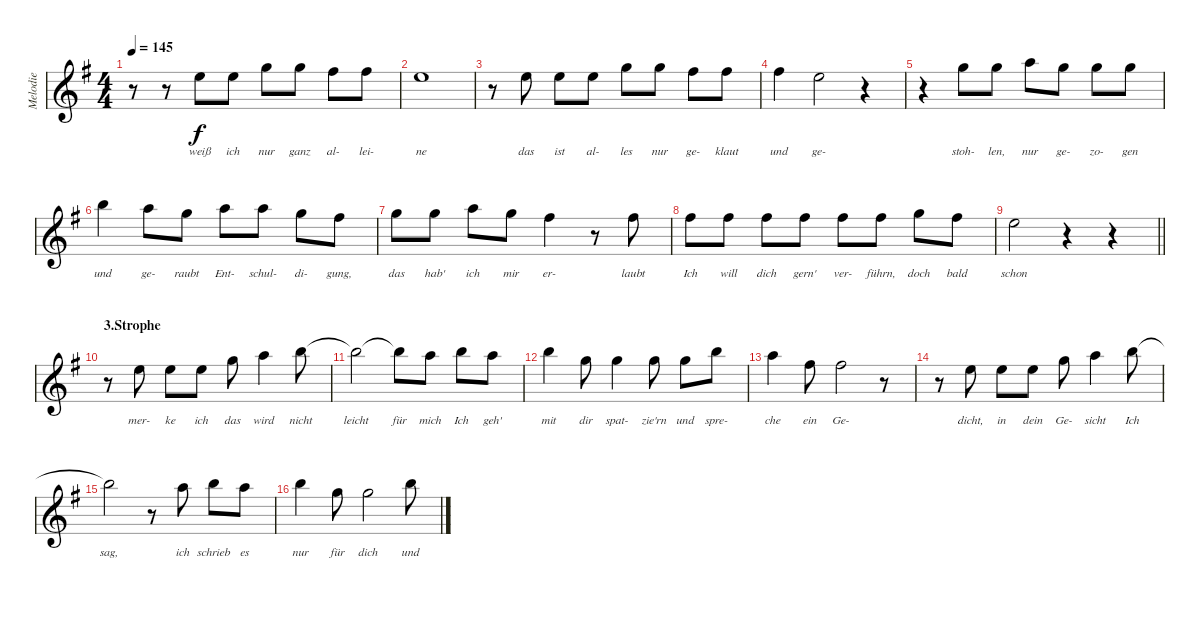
\track ("Melodie" "Melodie") {instrument electricguitarjazz}
\staff {score}
\tuning (E5 B4 G4 D4 A3 E3 A2) {hide}
\ts (4 4)
\tempo 145
\clef g2
\ks eminor
r.8{dy f} r.8 2.4.8{lyrics (0 "weiß") lyrics (1 "") lyrics (2 "") lyrics (3 "") lyrics (4 "")} 2.4.8{lyrics (0 "ich") lyrics (1 "") lyrics (2 "") lyrics (3 "") lyrics (4 "")} 0.3.8{lyrics (0 "nur") lyrics (1 "") lyrics (2 "") lyrics (3 "") lyrics (4 "")} 0.3.8{lyrics (0 "ganz") lyrics (1 "") lyrics (2 "") lyrics (3 "") lyrics (4 "")} 4.4.8{lyrics (0 "al-") lyrics (1 "") lyrics (2 "") lyrics (3 "") lyrics (4 "")} 4.4.8{lyrics (0 "lei-") lyrics (1 "") lyrics (2 "") lyrics (3 "") lyrics (4 "")} |
2.4.1{lyrics (0 "ne") lyrics (1 "") lyrics (2 "") lyrics (3 "") lyrics (4 "")} |
r.8 2.4.8{lyrics (0 "das") lyrics (1 "") lyrics (2 "") lyrics (3 "") lyrics (4 "")} 2.4.8{lyrics (0 "ist") lyrics (1 "") lyrics (2 "") lyrics (3 "") lyrics (4 "")} 2.4.8{lyrics (0 "al-") lyrics (1 "") lyrics (2 "") lyrics (3 "") lyrics (4 "")} 0.3.8{lyrics (0 "les") lyrics (1 "") lyrics (2 "") lyrics (3 "") lyrics (4 "")} 0.3.8{lyrics (0 "nur") lyrics (1 "") lyrics (2 "") lyrics (3 "") lyrics (4 "")} 4.4.8{lyrics (0 "ge-") lyrics (1 "") lyrics (2 "") lyrics (3 "") lyrics (4 "")} 4.4.8{lyrics (0 "klaut") lyrics (1 "") lyrics (2 "") lyrics (3 "") lyrics (4 "")} |
4.4.4{lyrics (0 "und") lyrics (1 "") lyrics (2 "") lyrics (3 "") lyrics (4 "")} 2.4.2{lyrics (0 "ge-") lyrics (1 "") lyrics (2 "") lyrics (3 "") lyrics (4 "")} r.4 |
r.4 0.3.8{lyrics (0 "stoh-") lyrics (1 "") lyrics (2 "") lyrics (3 "") lyrics (4 "")} 0.3.8{lyrics (0 "len,") lyrics (1 "") lyrics (2 "") lyrics (3 "") lyrics (4 "")} 2.3.8{lyrics (0 "nur") lyrics (1 "") lyrics (2 "") lyrics (3 "") lyrics (4 "")} 0.3.8{lyrics (0 "ge-") lyrics (1 "") lyrics (2 "") lyrics (3 "") lyrics (4 "")} 0.3.8{lyrics (0 "zo-") lyrics (1 "") lyrics (2 "") lyrics (3 "") lyrics (4 "")} 0.3.8{lyrics (0 "gen") lyrics (1 "") lyrics (2 "") lyrics (3 "") lyrics (4 "")} |
4.3.4{lyrics (0 "und") lyrics (1 "") lyrics (2 "") lyrics (3 "") lyrics (4 "")} 2.3.8{lyrics (0 "ge-") lyrics (1 "") lyrics (2 "") lyrics (3 "") lyrics (4 "")} 0.3.8{lyrics (0 "raubt") lyrics (1 "") lyrics (2 "") lyrics (3 "") lyrics (4 "")} 2.3.8{lyrics (0 "Ent-") lyrics (1 "") lyrics (2 "") lyrics (3 "") lyrics (4 "")} 2.3.8{lyrics (0 "schul-") lyrics (1 "") lyrics (2 "") lyrics (3 "") lyrics (4 "")} 0.3.8{lyrics (0 "di-") lyrics (1 "") lyrics (2 "") lyrics (3 "") lyrics (4 "")} 4.4.8{lyrics (0 "gung,") lyrics (1 "") lyrics (2 "") lyrics (3 "") lyrics (4 "")} |
0.3.8{lyrics (0 "das") lyrics (1 "") lyrics (2 "") lyrics (3 "") lyrics (4 "")} 0.3.8{lyrics (0 "hab'") lyrics (1 "") lyrics (2 "") lyrics (3 "") lyrics (4 "")} 2.3.8{lyrics (0 "ich") lyrics (1 "") lyrics (2 "") lyrics (3 "") lyrics (4 "")} 0.3.8{lyrics (0 "mir") lyrics (1 "") lyrics (2 "") lyrics (3 "") lyrics (4 "")} 4.4.4{lyrics (0 "er-") lyrics (1 "") lyrics (2 "") lyrics (3 "") lyrics (4 "")} r.8 4.4.8{lyrics (0 "laubt") lyrics (1 "") lyrics (2 "") lyrics (3 "") lyrics (4 "")} |
4.4.8{lyrics (0 "Ich") lyrics (1 "") lyrics (2 "") lyrics (3 "") lyrics (4 "")} 4.4.8{lyrics (0 "will") lyrics (1 "") lyrics (2 "") lyrics (3 "") lyrics (4 "")} 4.4.8{lyrics (0 "dich") lyrics (1 "") lyrics (2 "") lyrics (3 "") lyrics (4 "")} 4.4.8{lyrics (0 "gern'") lyrics (1 "") lyrics (2 "") lyrics (3 "") lyrics (4 "")} 4.4.8{lyrics (0 "ver-") lyrics (1 "") lyrics (2 "") lyrics (3 "") lyrics (4 "")} 4.4.8{lyrics (0 "führn,") lyrics (1 "") lyrics (2 "") lyrics (3 "") lyrics (4 "")} 0.3.8{lyrics (0 "doch") lyrics (1 "") lyrics (2 "") lyrics (3 "") lyrics (4 "")} 4.4.8{lyrics (0 "bald") lyrics (1 "") lyrics (2 "") lyrics (3 "") lyrics (4 "")} |
\barLineRight lightlight
2.4.2{lyrics (0 "schon") lyrics (1 "") lyrics (2 "") lyrics (3 "") lyrics (4 "")} r.4 r.4 |
\section ("" "3.Strophe")
r.8 2.4.8{lyrics (0 "mer-") lyrics (1 "") lyrics (2 "") lyrics (3 "") lyrics (4 "")} 2.4.8{lyrics (0 "ke") lyrics (1 "") lyrics (2 "") lyrics (3 "") lyrics (4 "")} 2.4.8{lyrics (0 "ich") lyrics (1 "") lyrics (2 "") lyrics (3 "") lyrics (4 "")} 0.3.8{lyrics (0 "das") lyrics (1 "") lyrics (2 "") lyrics (3 "") lyrics (4 "")} 2.3.4{lyrics (0 "wird") lyrics (1 "") lyrics (2 "") lyrics (3 "") lyrics (4 "")} 0.2.8{lyrics (0 "nicht") lyrics (1 "") lyrics (2 "") lyrics (3 "") lyrics (4 "")} |
0.2{t}.2{lyrics (0 "leicht") lyrics (1 "") lyrics (2 "") lyrics (3 "") lyrics (4 "")} 0.2{t}.8{lyrics (0 "für") lyrics (1 "") lyrics (2 "") lyrics (3 "") lyrics (4 "")} 2.3.8{lyrics (0 "mich") lyrics (1 "") lyrics (2 "") lyrics (3 "") lyrics (4 "")} 0.2.8{lyrics (0 "Ich") lyrics (1 "") lyrics (2 "") lyrics (3 "") lyrics (4 "")} 2.3.8{lyrics (0 "geh'") lyrics (1 "") lyrics (2 "") lyrics (3 "") lyrics (4 "")} |
0.2.4{lyrics (0 "mit") lyrics (1 "") lyrics (2 "") lyrics (3 "") lyrics (4 "")} 0.3.8{lyrics (0 "dir") lyrics (1 "") lyrics (2 "") lyrics (3 "") lyrics (4 "")} 0.3.4{lyrics (0 "spat-") lyrics (1 "") lyrics (2 "") lyrics (3 "") lyrics (4 "")} 0.3.8{lyrics (0 "zie'rn") lyrics (1 "") lyrics (2 "") lyrics (3 "") lyrics (4 "")} 0.3.8{lyrics (0 "und") lyrics (1 "") lyrics (2 "") lyrics (3 "") lyrics (4 "")} 0.2.8{lyrics (0 "spre-") lyrics (1 "") lyrics (2 "") lyrics (3 "") lyrics (4 "")} |
2.3.4{lyrics (0 "che") lyrics (1 "") lyrics (2 "") lyrics (3 "") lyrics (4 "")} 4.4.8{lyrics (0 "ein") lyrics (1 "") lyrics (2 "") lyrics (3 "") lyrics (4 "")} 4.4.2{lyrics (0 "Ge-") lyrics (1 "") lyrics (2 "") lyrics (3 "") lyrics (4 "")} r.8 |
r.8 2.4.8{lyrics (0 "dicht,") lyrics (1 "") lyrics (2 "") lyrics (3 "") lyrics (4 "")} 2.4.8{lyrics (0 "in") lyrics (1 "") lyrics (2 "") lyrics (3 "") lyrics (4 "")} 2.4.8{lyrics (0 "dein") lyrics (1 "") lyrics (2 "") lyrics (3 "") lyrics (4 "")} 0.3.8{lyrics (0 "Ge-") lyrics (1 "") lyrics (2 "") lyrics (3 "") lyrics (4 "")} 2.3.4{lyrics (0 "sicht") lyrics (1 "") lyrics (2 "") lyrics (3 "") lyrics (4 "")} 0.2.8{lyrics (0 "Ich") lyrics (1 "") lyrics (2 "") lyrics (3 "") lyrics (4 "")} |
0.2{t}.2{lyrics (0 "sag,") lyrics (1 "") lyrics (2 "") lyrics (3 "") lyrics (4 "")} r.8 2.3.8{lyrics (0 "ich") lyrics (1 "") lyrics (2 "") lyrics (3 "") lyrics (4 "")} 0.2.8{lyrics (0 "schrieb") lyrics (1 "") lyrics (2 "") lyrics (3 "") lyrics (4 "")} 2.3.8{lyrics (0 "es") lyrics (1 "") lyrics (2 "") lyrics (3 "") lyrics (4 "")} |
0.2.4{lyrics (0 "nur") lyrics (1 "") lyrics (2 "") lyrics (3 "") lyrics (4 "")} 0.3.8{lyrics (0 "für") lyrics (1 "") lyrics (2 "") lyrics (3 "") lyrics (4 "")} 0.3.2{lyrics (0 "dich") lyrics (1 "") lyrics (2 "") lyrics (3 "") lyrics (4 "")} 0.2.8{lyrics (0 "und") lyrics (1 "") lyrics (2 "") lyrics (3 "") lyrics (4 "")}
